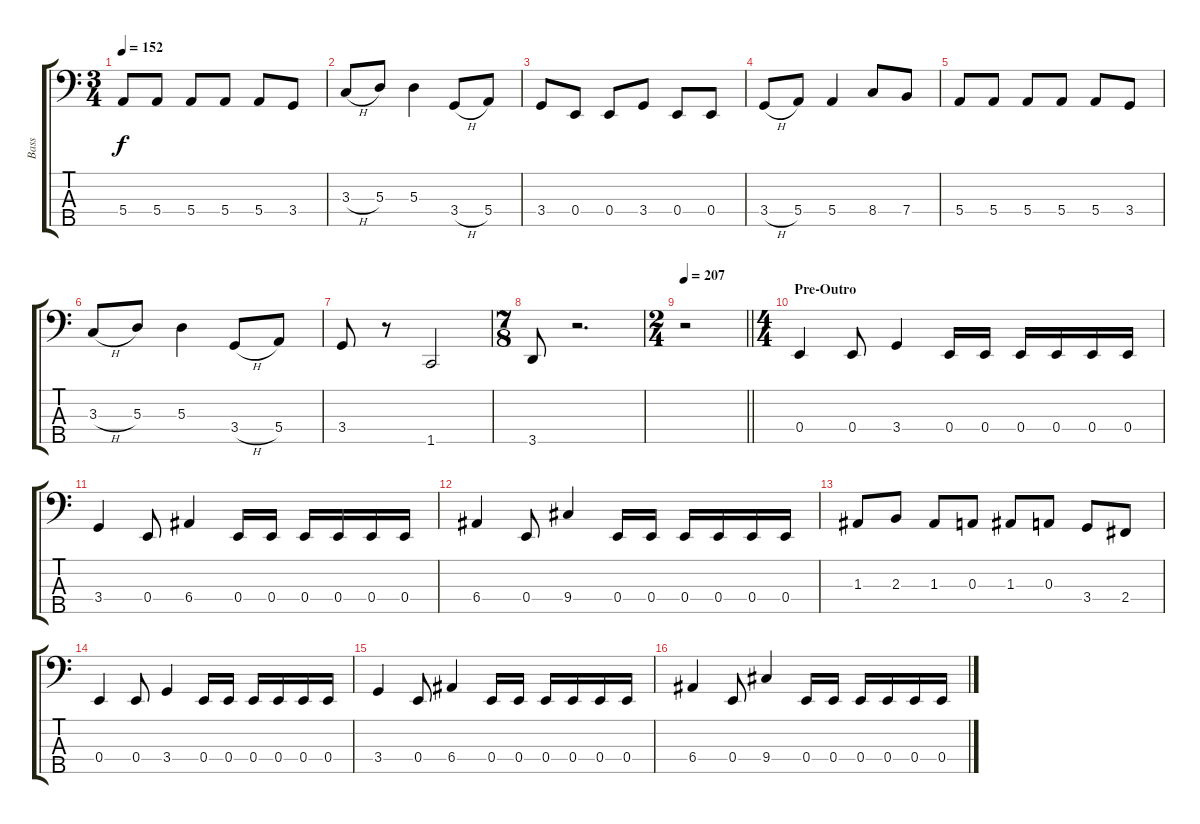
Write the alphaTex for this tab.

\track ("Bass" "Bass") {instrument electricbassfinger}
\staff {score tabs}
\tuning (G2 D2 A1 E1 B0) {hide}
\ts (3 4)
\tempo 152
\clef f4
\ks c
5.4.8{dy f} 5.4.8 5.4.8 5.4.8 5.4.8 3.4.8 |
3.3{h}.8 5.3.8 5.3.4 3.4{h}.8 5.4.8 |
3.4.8 0.4.8 0.4.8 3.4.8 0.4.8 0.4.8 |
3.4{h}.8 5.4.8 5.4.4 8.4.8 7.4.8 |
5.4.8 5.4.8 5.4.8 5.4.8 5.4.8 3.4.8 |
3.3{h}.8 5.3.8 5.3.4 3.4{h}.8 5.4.8 |
3.4.8 r.8 1.5.2 |
\ts (7 8)
3.5.8 r.2{d} |
\ts (2 4)
\tempo 207
\barLineRight lightlight
r.2 |
\ts (4 4)
\section ("" "Pre-Outro")
0.4.4 0.4.8 3.4.4 0.4.16 0.4.16 0.4.16 0.4.16 0.4.16 0.4.16 |
3.4.4 0.4.8 6.4.4 0.4.16 0.4.16 0.4.16 0.4.16 0.4.16 0.4.16 |
6.4.4 0.4.8 9.4.4 0.4.16 0.4.16 0.4.16 0.4.16 0.4.16 0.4.16 |
1.3.8 2.3.8 1.3.8 0.3.8 1.3.8 0.3.8 3.4.8 2.4.8 |
0.4.4 0.4.8 3.4.4 0.4.16 0.4.16 0.4.16 0.4.16 0.4.16 0.4.16 |
3.4.4 0.4.8 6.4.4 0.4.16 0.4.16 0.4.16 0.4.16 0.4.16 0.4.16 |
6.4.4 0.4.8 9.4.4 0.4.16 0.4.16 0.4.16 0.4.16 0.4.16 0.4.16
